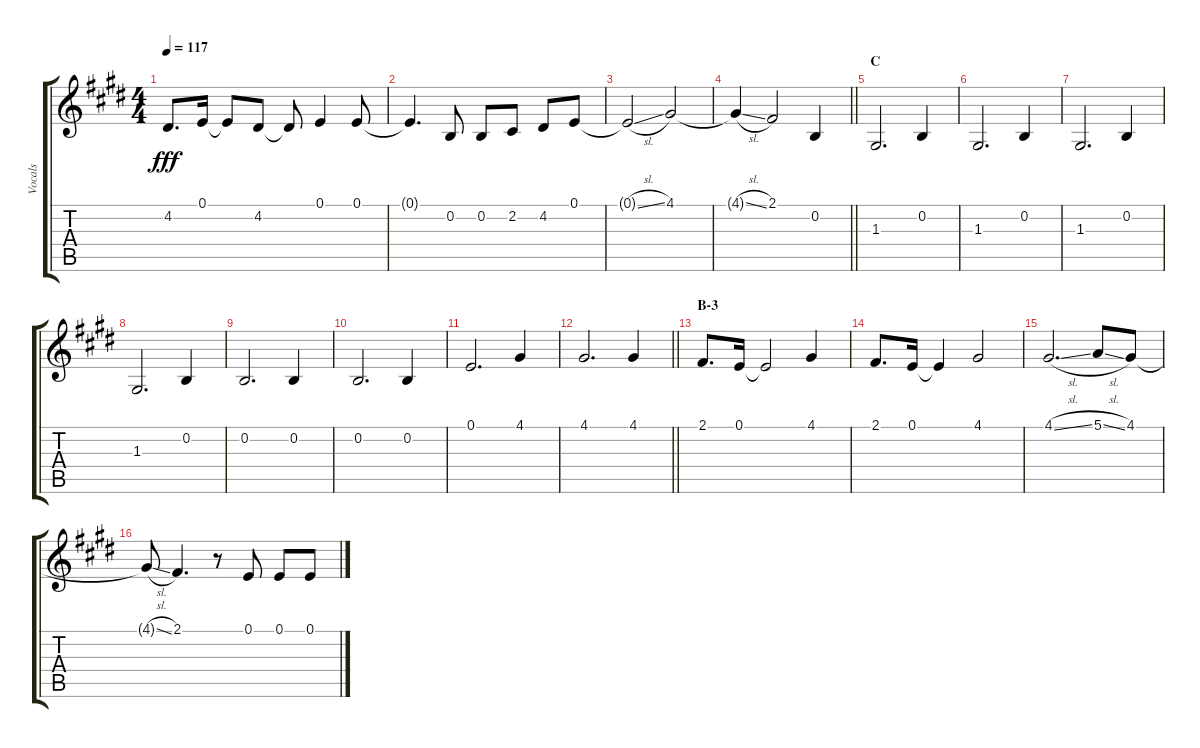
\track ("Vocals" "Vocals") {instrument voiceoohs}
\staff {score tabs}
\tuning (E4 B3 G3 D3 A2 E2) {hide}
\ts (4 4)
\tempo 117
\clef g2
\ks e
4.2.8{d dy fff} 0.1.16 0.1{t}.8 4.2.8 4.2{t}.8 0.1.4 0.1.8 |
0.1{t}.4{d} 0.2.8 0.2.8 2.2.8 4.2.8 0.1.8 |
0.1{sl t}.2 4.1.2 |
\barLineRight lightlight
4.1{sl t}.4 2.1.2 0.2.4 |
\section ("" "C")
1.3.2{d} 0.2.4 |
1.3.2{d} 0.2.4 |
1.3.2{d} 0.2.4 |
1.3.2{d} 0.2.4 |
0.2.2{d} 0.2.4 |
0.2.2{d} 0.2.4 |
0.1.2{d} 4.1.4 |
\barLineRight lightlight
4.1.2{d} 4.1.4 |
\section ("" "B-3")
2.1.8{d} 0.1.16 0.1{t}.2 4.1.4 |
2.1.8{d} 0.1.16 0.1{t}.4 4.1.2 |
4.1{sl}.2{d} 5.1{sl}.8 4.1.8 |
4.1{sl t}.8 2.1.4{d} r.8 0.1.8 0.1.8 0.1.8
